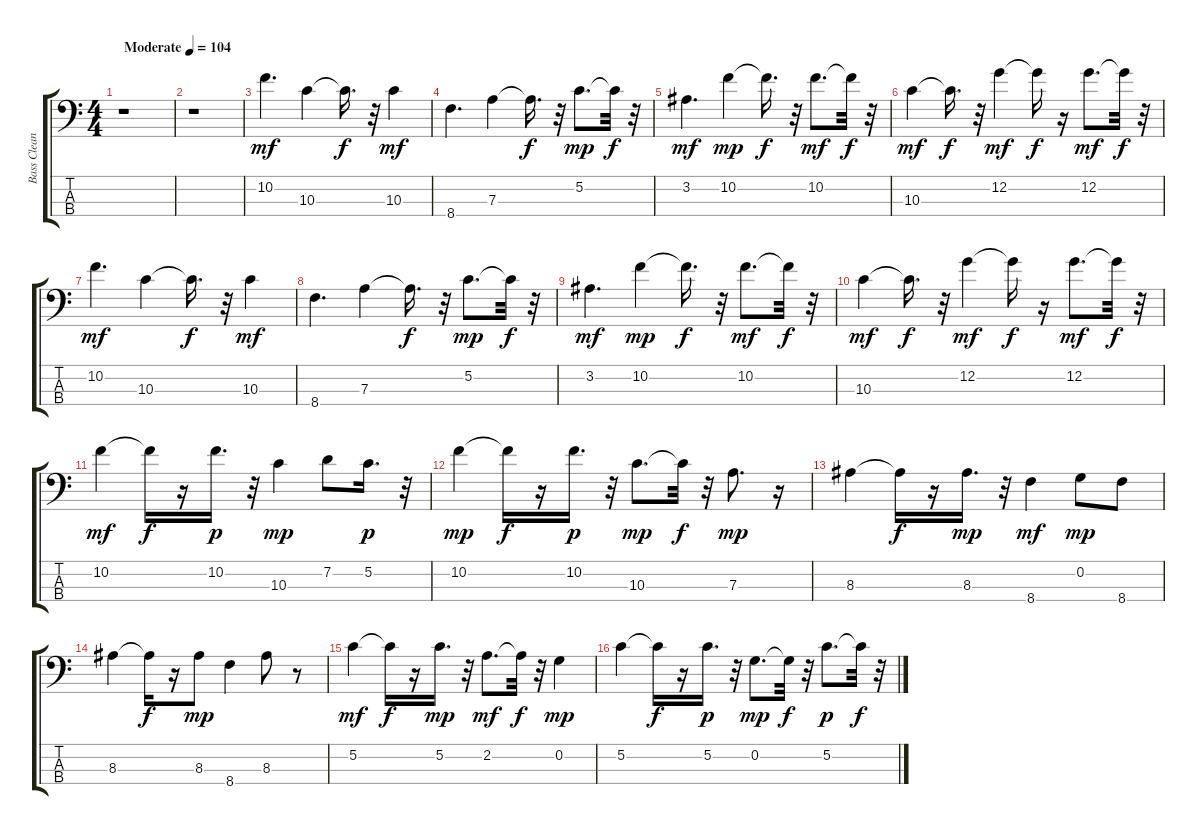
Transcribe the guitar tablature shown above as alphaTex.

\track ("Bass Clean" "Bass Clean") {instrument acousticbass}
\staff {score tabs}
\tuning (C-1 G2 D2 A1) {hide}
\ts (4 4)
\tempo (104 "Moderate")
\clef f4
\ks c
r.1{dy mf instrument acousticbass} |
r.1 |
10.2.4{d} 10.3.4 10.3{t}.16{d dy f} r.32 10.3.4{dy mf} |
8.4.4{d} 7.3.4 7.3{t}.16{d dy f} r.32 5.2.8{d dy mp} 5.2{t}.32{dy f} r.32 |
3.2.4{d dy mf} 10.2.4{dy mp} 10.2{t}.16{d dy f} r.32 10.2.8{d dy mf} 10.2{t}.32{dy f} r.32 |
10.3.4{dy mf} 10.3{t}.16{d dy f} r.32 12.2.4{dy mf} 12.2{t}.16{dy f} r.16 12.2.8{d dy mf} 12.2{t}.32{dy f} r.32 |
10.2.4{d dy mf} 10.3.4 10.3{t}.16{d dy f} r.32 10.3.4{dy mf} |
8.4.4{d} 7.3.4 7.3{t}.16{d dy f} r.32 5.2.8{d dy mp} 5.2{t}.32{dy f} r.32 |
3.2.4{d dy mf} 10.2.4{dy mp} 10.2{t}.16{d dy f} r.32 10.2.8{d dy mf} 10.2{t}.32{dy f} r.32 |
10.3.4{dy mf} 10.3{t}.16{d dy f} r.32 12.2.4{dy mf} 12.2{t}.16{dy f} r.16 12.2.8{d dy mf} 12.2{t}.32{dy f} r.32 |
10.2.4{dy mf} 10.2{t}.16{dy f} r.16 10.2.16{d dy p} r.32 10.3.4{dy mp} 7.2.8 5.2.16{d dy p} r.32 |
10.2.4{dy mp} 10.2{t}.16{dy f} r.16 10.2.16{d dy p} r.32 10.3.8{d dy mp} 10.3{t}.32{dy f} r.32 7.3.8{d dy mp} r.16 |
8.3.4 8.3{t}.16{dy f} r.16 8.3.16{d dy mp} r.32 8.4.4{dy mf} 0.2.8{dy mp} 8.4.8 |
8.3.4 8.3{t}.16{dy f} r.16 8.3.8{dy mp} 8.4.4 8.3.8 r.8 |
5.2.4{dy mf} 5.2{t}.16{dy f} r.16 5.2.16{d dy mp} r.32 2.2.8{d dy mf} 2.2{t}.32{dy f} r.32 0.2.4{dy mp} |
5.2.4 5.2{t}.16{dy f} r.16 5.2.16{d dy p} r.32 0.2.8{d dy mp} 0.2{t}.32{dy f} r.32 5.2.8{d dy p} 5.2{t}.32{dy f} r.32
